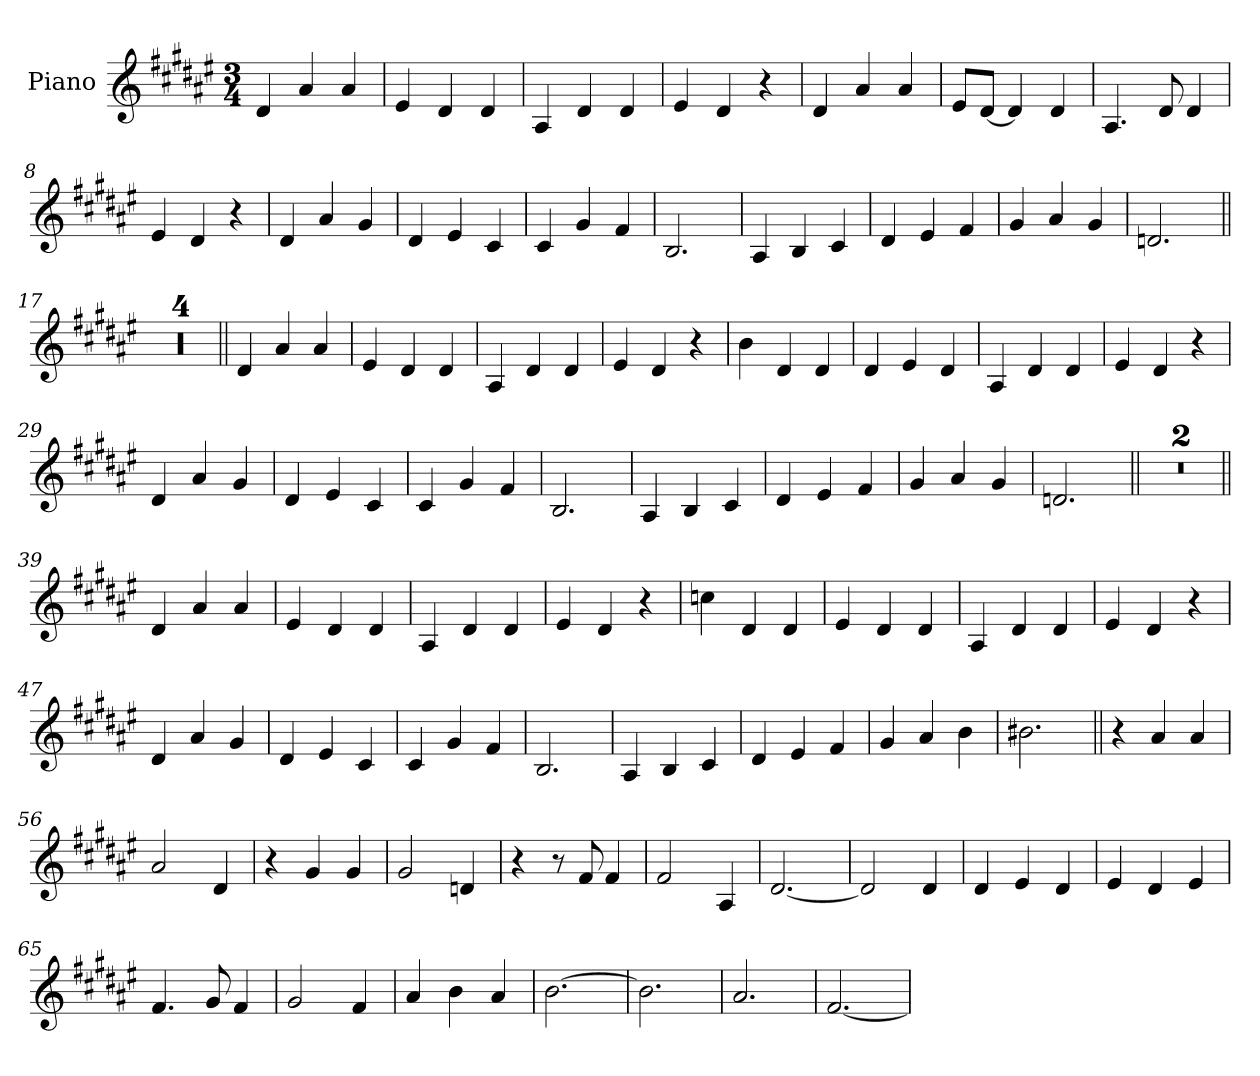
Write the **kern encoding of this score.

**kern
*part1
*staff1
*I"Piano
*I'Pno.
*clefG2
*k[f#c#g#d#a#e#]
*M3/4
*MM220
=1
4d#
4a#
4a#
=2
4e#
4d#
4d#
=3
4A#
4d#
4d#
=4
4e#
4d#
4r
=5
4d#
4a#
4a#
=6
8e#L
[8d#J
4d#]
4d#
=7
4.A#
8d#
4d#
=8
4e#
4d#
4r
=9
4d#
4a#
4g#
=10
4d#
4e#
4c#
=11
4c#
4g#
4f#
=12
2.B
=13
4A#
4B
4c#
=14
4d#
4e#
4f#
=15
4g#
4a#
4g#
=16
2.dn
=17||
2.r
=18
2.r
=19
2.r
=20
2.r
=21||
4d#
4a#
4a#
=22
4e#
4d#
4d#
=23
4A#
4d#
4d#
=24
4e#
4d#
4r
=25
4b
4d#
4d#
=26
4d#
4e#
4d#
=27
4A#
4d#
4d#
=28
4e#
4d#
4r
=29
4d#
4a#
4g#
=30
4d#
4e#
4c#
=31
4c#
4g#
4f#
=32
2.B
=33
4A#
4B
4c#
=34
4d#
4e#
4f#
=35
4g#
4a#
4g#
=36
2.dn
=37||
2.r
=38
2.r
=39||
4d#
4a#
4a#
=40
4e#
4d#
4d#
=41
4A#
4d#
4d#
=42
4e#
4d#
4r
=43
4ccn
4d#
4d#
=44
4e#
4d#
4d#
=45
4A#
4d#
4d#
=46
4e#
4d#
4r
=47
4d#
4a#
4g#
=48
4d#
4e#
4c#
=49
4c#
4g#
4f#
=50
2.B
=51
4A#
4B
4c#
=52
4d#
4e#
4f#
=53
4g#
4a#
4b
=54
2.b#X
=55||
4r
4a#
4a#
=56
2a#
4d#
=57
4r
4g#
4g#
=58
2g#
4dn
=59
4r
8r
8f#
4f#
=60
2f#
4A#
=61
[2.d#
=62
2d#]
4d#
=63
4d#
4e#
4d#
=64
4e#
4d#
4e#
=65
4.f#
8g#
4f#
=66
2g#
4f#
=67
4a#
4b
4a#
=68
[2.b
=69
2.b]
=70
2.a#
=71
[2.f#
=
*-
